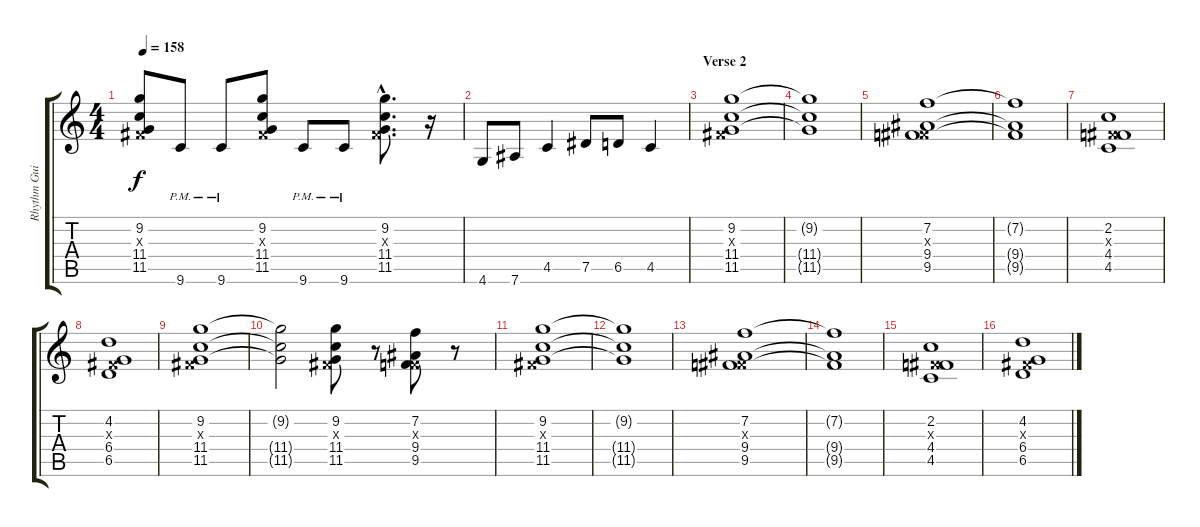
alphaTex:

\track ("Rhythm Guitar (Axel's Fingering)" "Rhythm Gui") {instrument distortionguitar}
\staff {score tabs}
\tuning (Eb4 Bb3 Gb3 Db3 Ab2 Eb2) {hide}
\ts (4 4)
\tempo 158
\clef g2
\ks c
(9.2 0.3{x} 11.4 11.5).8{dy f} 9.6{pm}.8 9.6{pm}.8 (9.2 0.3{x} 11.4 11.5).8 9.6{pm}.8 9.6{pm}.8 (9.2{hac} 0.3{hac x} 11.4{hac} 11.5{hac}).8{d} r.16 |
4.6.8 7.6.8 4.5.4 7.5.8 6.5.8 4.5.4 |
\section ("" "Verse 2")
(9.2 0.3{x} 11.4 11.5).1 |
(9.2{t} 11.4{t} 11.5{t}).1 |
(7.2 0.3{x} 9.4 9.5).1 |
(7.2{t} 9.4{t} 9.5{t}).1 |
(2.2 0.3{x} 4.4 4.5).1 |
(4.2 0.3{x} 6.4 6.5).1 |
(9.2 0.3{x} 11.4 11.5).1 |
(9.2{t} 11.4{t} 11.5{t}).2 (9.2 0.3{x} 11.4 11.5).8 r.8 (7.2 0.3{x} 9.4 9.5).8 r.8 |
(9.2 0.3{x} 11.4 11.5).1 |
(9.2{t} 11.4{t} 11.5{t}).1 |
(7.2 0.3{x} 9.4 9.5).1 |
(7.2{t} 9.4{t} 9.5{t}).1 |
(2.2 0.3{x} 4.4 4.5).1 |
(4.2 0.3{x} 6.4 6.5).1
